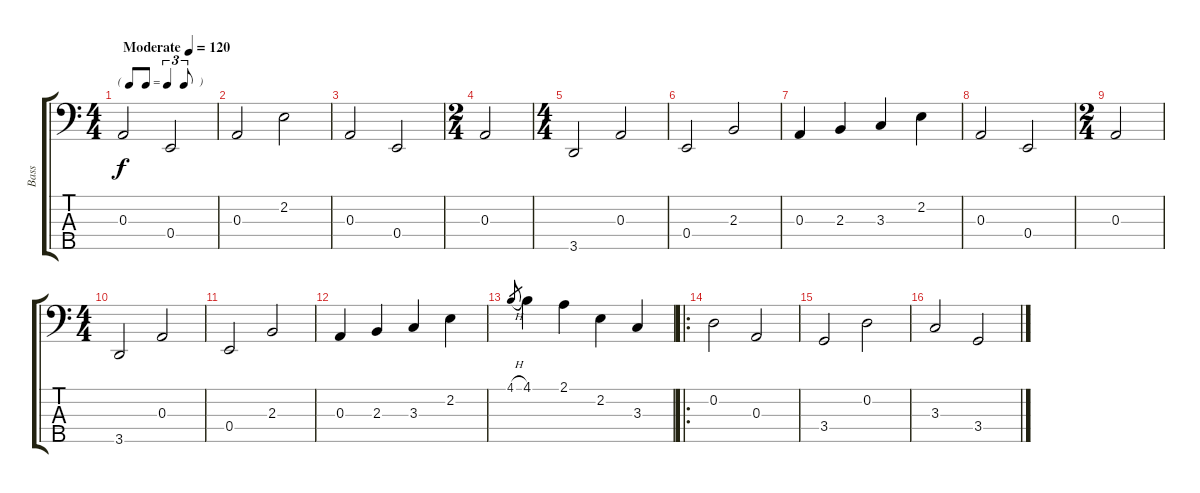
\track ("Bass" "Bass") {instrument electricbassfinger}
\staff {score tabs}
\tuning (G2 D2 A1 E1 B0) {hide}
\ts (4 4)
\tf triplet8th
\tempo (120 "Moderate")
\clef f4
\ks aminor
0.3.2{dy f instrument electricbassfinger} 0.4.2 |
0.3.2 2.2.2 |
0.3.2 0.4.2 |
\ts (2 4)
0.3.2 |
\ts (4 4)
3.5.2 0.3.2 |
0.4.2 2.3.2 |
0.3.4 2.3.4 3.3.4 2.2.4 |
0.3.2 0.4.2 |
\ts (2 4)
0.3.2 |
\ts (4 4)
3.5.2 0.3.2 |
0.4.2 2.3.2 |
0.3.4 2.3.4 3.3.4 2.2.4 |
4.1{h}.8{gr} 4.1.4 2.1.4 2.2.4 3.3.4 |
\ro
0.2.2 0.3.2 |
3.4.2 0.2.2 |
3.3.2 3.4.2
